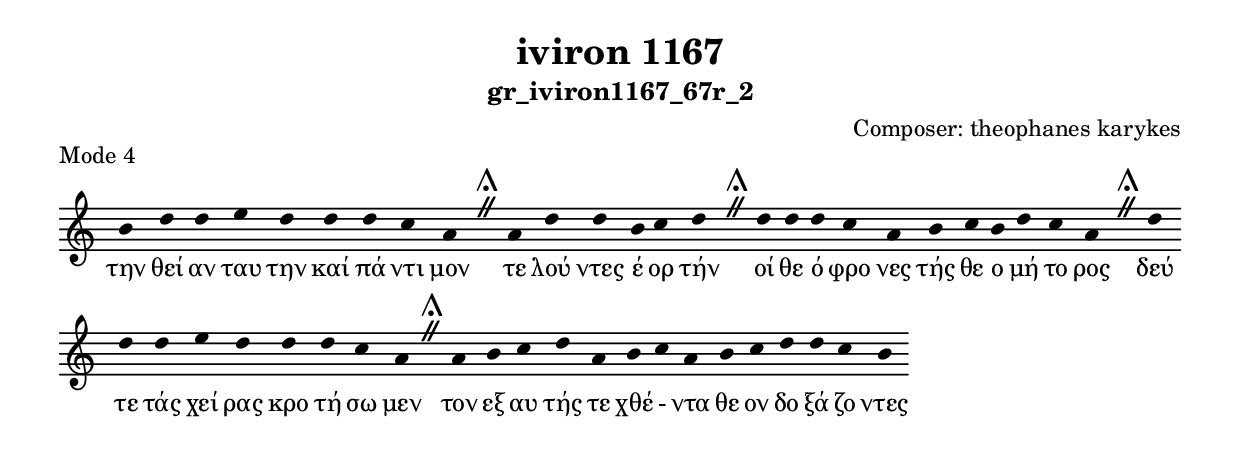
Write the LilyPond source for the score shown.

\include "gregorian.ly"

	\header {
 	  title = "iviron 1167"
	  subtitle = "gr_iviron1167_67r_2"
	  composer = "Composer: theophanes karykes"
	  piece = "Mode 4"
	}

	chant = {
	  b'4 d''4 d''4 e''4 d''4 d''4 d''4 c''4 a'4 \divisioMaior
 a'4 d''4 d''4 b'4 c''4 d''4 \divisioMaior
 d''4 d''4 d''4 c''4 a'4 b'4 c''4 b'4 d''4 c''4 a'4 \divisioMaior
 d''4 d''4 d''4 e''4 d''4 d''4 d''4 c''4 a'4 \divisioMaior
 a'4 b'4 c''4 d''4 a'4 b'4 c''4 a'4 b'4 c''4 d''4 d''4 c''4 b'4\finalis
	}

	verba = \lyricmode {την θεί αν ταυ την καί πά ντι μον 
τε λού ντες έ ορ τήν 
οί θε ό φρο νες τής θε ο μή το ρος 
δεύ τε τάς χεί ρας κρο τή σω μεν 
τον εξ αυ τής τε χθέ - ντα θε ον δο ξά ζο ντες 
	}


	\score {
	  \new Staff <<
	  \new Voice = "melody" \chant
	  \new Lyrics = "one" \lyricsto melody \verba
	  >>
	  \layout {
	    \context {
	      \Staff
	      \remove "Time_signature_engraver"
	      \remove "Bar_engraver"
	    }
	    \context {
	      \Voice
	      \remove "Stem_engraver"
	    }
	  }
	}